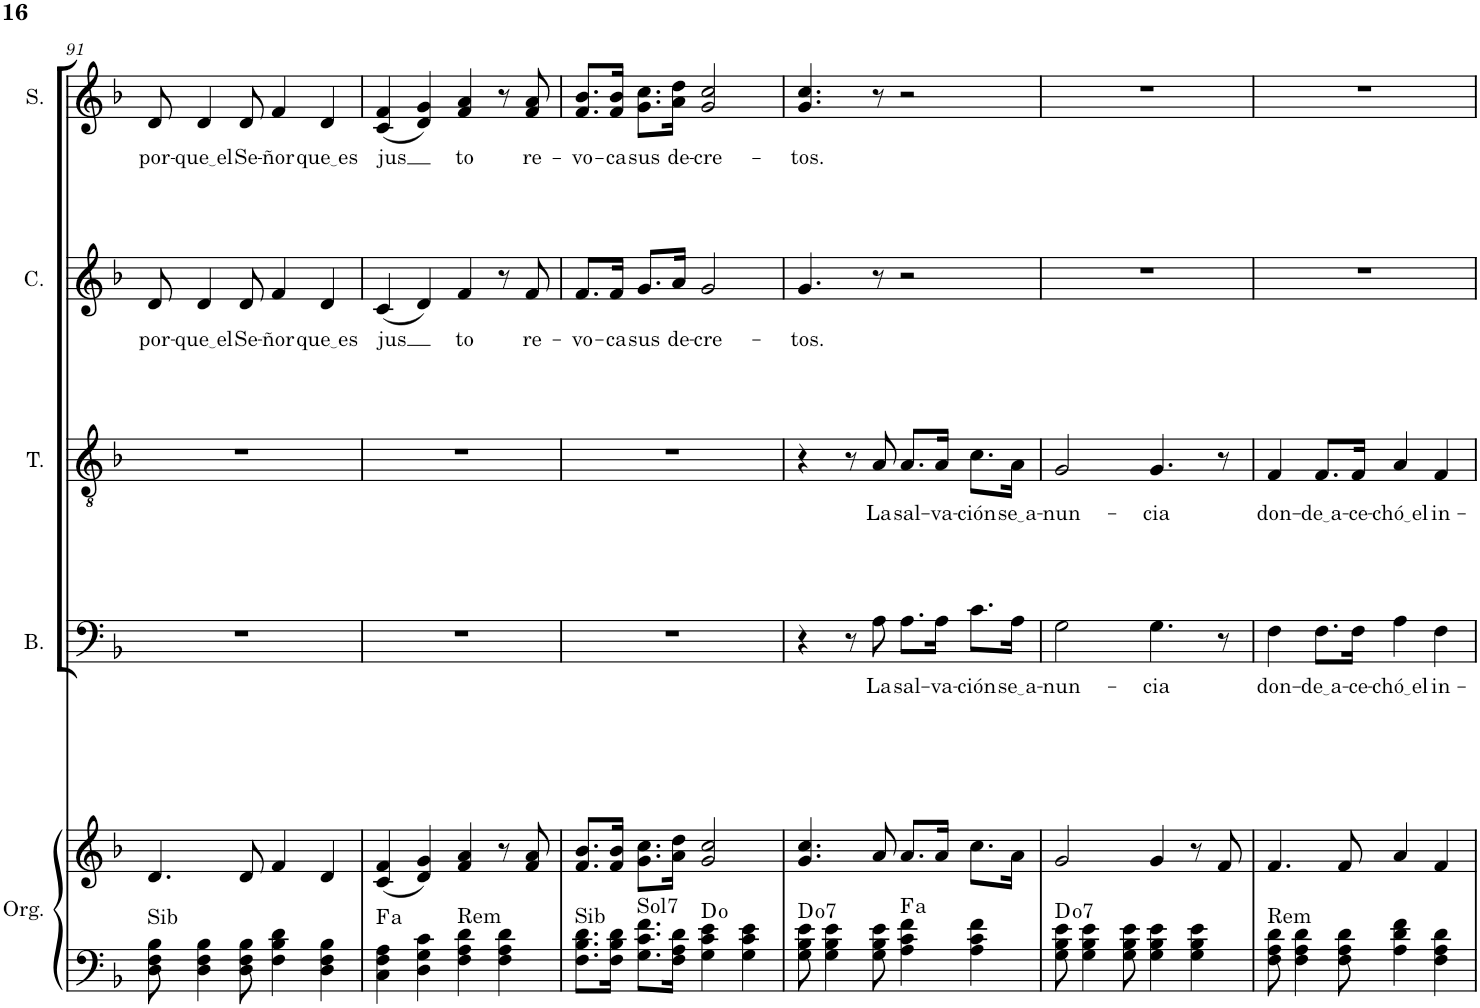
**kern	**kern	**harte	**kern	**text	**kern	**text	**kern	**text	**kern	**text
*part5	*part5	*part5	*part4	*part4	*part3	*part3	*part2	*part2	*part1	*part1
*staff6	*staff5	*	*staff4	*staff4	*staff3	*staff3	*staff2	*staff2	*staff1	*staff1
*I"Órgano	*	*	*I"Bajo	*	*I"Tenor	*	*I"Contralto	*	*I"Soprano	*
*	*	*	*I'B.	*	*I'T.	*	*I'C.	*	*I'S.	*
!!LO:PB:g=z
*clefF4	*clefG2	*	*clefF4	*	*clefGv2	*	*clefG2	*	*clefG2	*
*k[b-]	*k[b-]	*	*k[b-]	*	*k[b-]	*	*k[b-]	*	*k[b-]	*
*M4/4	*M4/4	*	*M4/4	*	*M4/4	*	*M4/4	*	*M4/4	*
=91	=91	=91	=91	=91	=91	=91	=91	=91	=91	=91
!	!	!LO:H:kt=Sib	!	!	!	!	!	!LO:LY:b	!	!LO:LY:b
8D\ 8F\ 8B-\	4.d/	N	1r	.	1r	.	8d/	por-	8d/	por-
!	!	!	!	!	!	!	!	!LO:LY:b	!	!LO:LY:b
4D\ 4F\ 4B-\	.	.	.	.	.	.	4d/	que el	4d/	que el
!	!	!	!	!	!	!	!	!LO:LY:b	!	!LO:LY:b
8D\ 8F\ 8B-\	8d/	.	.	.	.	.	8d/	Se-	8d/	Se-
!	!	!	!	!	!	!	!	!LO:LY:b	!	!LO:LY:b
4F\ 4B-\ 4d\	4f/	.	.	.	.	.	4f/	-ñor	4f/	-ñor
!	!	!	!	!	!	!	!	!LO:LY:b	!	!LO:LY:b
4D\ 4F\ 4B-\	4d/	.	.	.	.	.	4d/	que es	4d/	que es
=92	=92	=92	=92	=92	=92	=92	=92	=92	=92	=92
!	!	!LO:H:kt=a	!	!	!	!	!	!LO:LY:b	!	!LO:LY:b
4C\ 4F\ 4A\	(4c/ 4f/	.	1r	.	1r	.	(4c/	jus	(4c/ 4f/	jus
4D\ 4G\ 4c\	4d/ 4g/)	.	.	.	.	.	4d/)	.	4d/ 4g/)	.
!	!	!LO:H:kt=Rem	!	!	!	!	!	!LO:LY:b	!	!LO:LY:b
4F\ 4A\ 4d\	4f/ 4a/	N	.	.	.	.	4f/	to	4f/ 4a/	to
4F\ 4A\ 4d\	8r	.	.	.	.	.	8r	.	8r	.
!	!	!	!	!	!	!	!	!LO:LY:b	!	!LO:LY:b
.	8f/ 8a/	.	.	.	.	.	8f/	re-	8f/ 8a/	re-
=93	=93	=93	=93	=93	=93	=93	=93	=93	=93	=93
!	!	!LO:H:kt=Sib	!	!	!	!	!	!LO:LY:b	!	!LO:LY:b
8.F\ 8.B-\ 8.d\L	8.f/ 8.b-/L	N	1r	.	1r	.	8.f/L	-vo-	8.f/ 8.b-/L	-vo-
!	!	!	!	!	!	!	!	!LO:LY:b	!	!LO:LY:b
16F\ 16B-\ 16d\Jk	16f/ 16b-/Jk	.	.	.	.	.	16f/Jk	-ca	16f/ 16b-/Jk	-ca
!	!	!LO:H:kt=Sol7	!	!	!	!	!	!LO:LY:b	!	!LO:LY:b
8.G\ 8.c\ 8.f\L	8.g\ 8.cc\L	N	.	.	.	.	8.g/L	sus	8.g\ 8.cc\L	sus
!	!	!	!	!	!	!	!	!LO:LY:b	!	!LO:LY:b
16F\ 16A\ 16d\Jk	16a\ 16dd\Jk	.	.	.	.	.	16a/Jk	de-	16a\ 16dd\Jk	de-
!	!	!	!	!	!	!	!	!LO:LY:b	!	!LO:LY:b
4G\ 4c\ 4e\	2g/ 2cc/	D:dim	.	.	.	.	2g/	-cre-	2g/ 2cc/	-cre-
4G\ 4c\ 4e\	.	.	.	.	.	.	.	.	.	.
=94	=94	=94	=94	=94	=94	=94	=94	=94	=94	=94
!	!	!LO:H:kt=7	!	!	!	!	!	!LO:LY:b	!	!LO:LY:b
8G\ 8B-\ 8e\	4.g/ 4.cc/	D:dim7	4r	.	4r	.	4.g/	-tos.	4.g/ 4.cc/	-tos.
4G\ 4B-\ 4e\	.	.	.	.	.	.	.	.	.	.
.	.	.	8r	.	8r	.	.	.	.	.
!	!	!	!	!LO:LY:b	!	!LO:LY:b	!	!	!	!
8G\ 8B-\ 8e\	8a/	.	8A\	La	8A/	La	8r	.	8r	.
!	!	!LO:H:kt=a	!	!LO:LY:b	!	!LO:LY:b	!	!	!	!
4A\ 4c\ 4f\	8.a/L	.	8.A\L	sal-	8.A/L	sal-	2r	.	2r	.
!	!	!	!	!LO:LY:b	!	!LO:LY:b	!	!	!	!
.	16a/Jk	.	16A\Jk	-va-	16A/Jk	-va-	.	.	.	.
!	!	!	!	!LO:LY:b	!	!LO:LY:b	!	!	!	!
4A\ 4c\ 4f\	8.cc\L	.	8.c\L	-ción	8.c\L	-ción	.	.	.	.
!	!	!	!	!LO:LY:b	!	!LO:LY:b	!	!	!	!
.	16a\Jk	.	16A\Jk	se a	16A\Jk	se a	.	.	.	.
=95	=95	=95	=95	=95	=95	=95	=95	=95	=95	=95
!	!	!LO:H:kt=7	!	!LO:LY:b	!	!LO:LY:b	!	!	!	!
8G\ 8B-\ 8e\	2g/	D:dim7	2G\	-nun-	2G/	-nun-	1r	.	1r	.
4G\ 4B-\ 4e\	.	.	.	.	.	.	.	.	.	.
8G\ 8B-\ 8e\	.	.	.	.	.	.	.	.	.	.
!	!	!	!	!LO:LY:b	!	!LO:LY:b	!	!	!	!
4G\ 4B-\ 4e\	4g/	.	4.G\	-cia	4.G/	-cia	.	.	.	.
4G\ 4B-\ 4e\	8r	.	.	.	.	.	.	.	.	.
.	8f/	.	8r	.	8r	.	.	.	.	.
=96	=96	=96	=96	=96	=96	=96	=96	=96	=96	=96
!	!	!LO:H:kt=Rem	!	!LO:LY:b	!	!LO:LY:b	!	!	!	!
8F\ 8A\ 8d\	4.f/	N	4F\	don-	4F/	don-	1r	.	1r	.
4F\ 4A\ 4d\	.	.	.	.	.	.	.	.	.	.
!	!	!	!	!LO:LY:b	!	!LO:LY:b	!	!	!	!
.	.	.	8.F\L	de a	8.F/L	de a	.	.	.	.
8F\ 8A\ 8d\	8f/	.	.	.	.	.	.	.	.	.
!	!	!	!	!LO:LY:b	!	!LO:LY:b	!	!	!	!
.	.	.	16F\Jk	-ce-	16F/Jk	-ce-	.	.	.	.
!	!	!	!	!LO:LY:b	!	!LO:LY:b	!	!	!	!
4A\ 4d\ 4f\	4a/	.	4A\	chó el	4A/	chó el	.	.	.	.
!	!	!	!	!LO:LY:b	!	!LO:LY:b	!	!	!	!
4F\ 4A\ 4d\	4f/	.	4F\	in-	4F/	in-	.	.	.	.
=	=	=	=	=	=	=	=	=	=	=
*-	*-	*-	*-	*-	*-	*-	*-	*-	*-	*-
